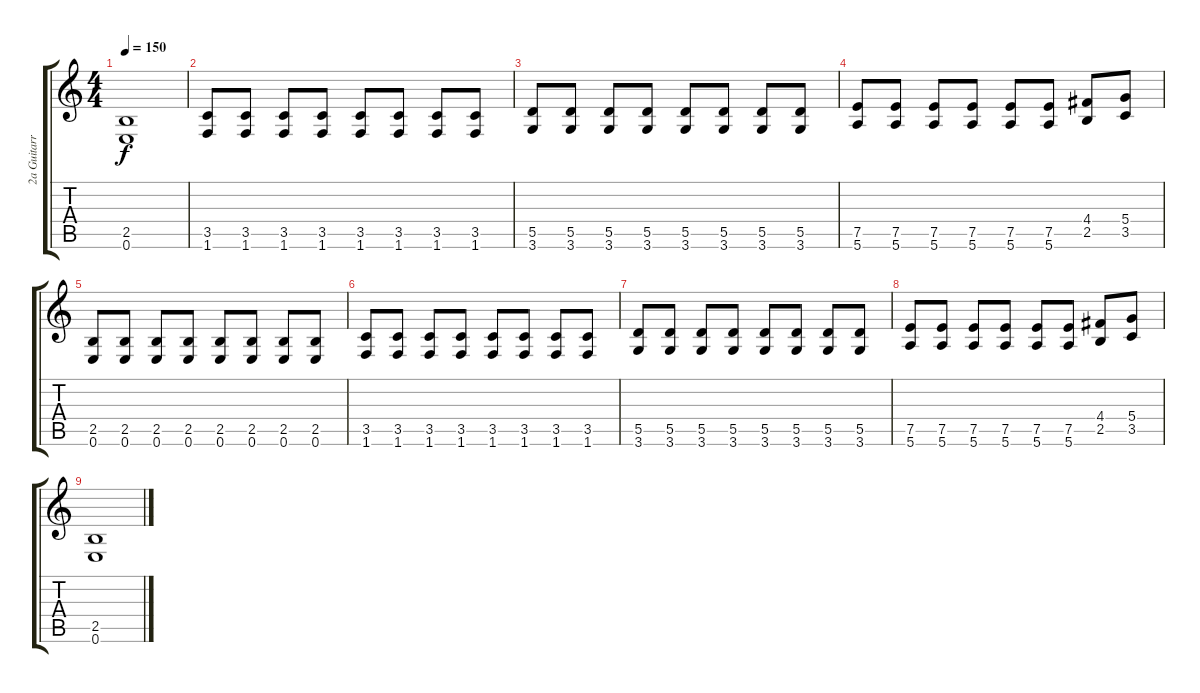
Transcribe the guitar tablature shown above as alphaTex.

\track ("2a Guitarra" "2a Guitarr") {instrument distortionguitar}
\staff {score tabs}
\tuning (E4 B3 G3 D3 A2 E2) {hide}
\ts (4 4)
\tempo 150
\clef g2
\ks c
(2.5 0.6).1{dy f} |
(3.5 1.6).8 (3.5 1.6).8 (3.5 1.6).8 (3.5 1.6).8 (3.5 1.6).8 (3.5 1.6).8 (3.5 1.6).8 (3.5 1.6).8 |
(5.5 3.6).8 (5.5 3.6).8 (5.5 3.6).8 (5.5 3.6).8 (5.5 3.6).8 (5.5 3.6).8 (5.5 3.6).8 (5.5 3.6).8 |
(7.5 5.6).8 (7.5 5.6).8 (7.5 5.6).8 (7.5 5.6).8 (7.5 5.6).8 (7.5 5.6).8 (4.4 2.5).8 (5.4 3.5).8 |
(2.5 0.6).8 (2.5 0.6).8 (2.5 0.6).8 (2.5 0.6).8 (2.5 0.6).8 (2.5 0.6).8 (2.5 0.6).8 (2.5 0.6).8 |
(3.5 1.6).8 (3.5 1.6).8 (3.5 1.6).8 (3.5 1.6).8 (3.5 1.6).8 (3.5 1.6).8 (3.5 1.6).8 (3.5 1.6).8 |
(5.5 3.6).8 (5.5 3.6).8 (5.5 3.6).8 (5.5 3.6).8 (5.5 3.6).8 (5.5 3.6).8 (5.5 3.6).8 (5.5 3.6).8 |
(7.5 5.6).8 (7.5 5.6).8 (7.5 5.6).8 (7.5 5.6).8 (7.5 5.6).8 (7.5 5.6).8 (4.4 2.5).8 (5.4 3.5).8 |
(2.5 0.6).1
